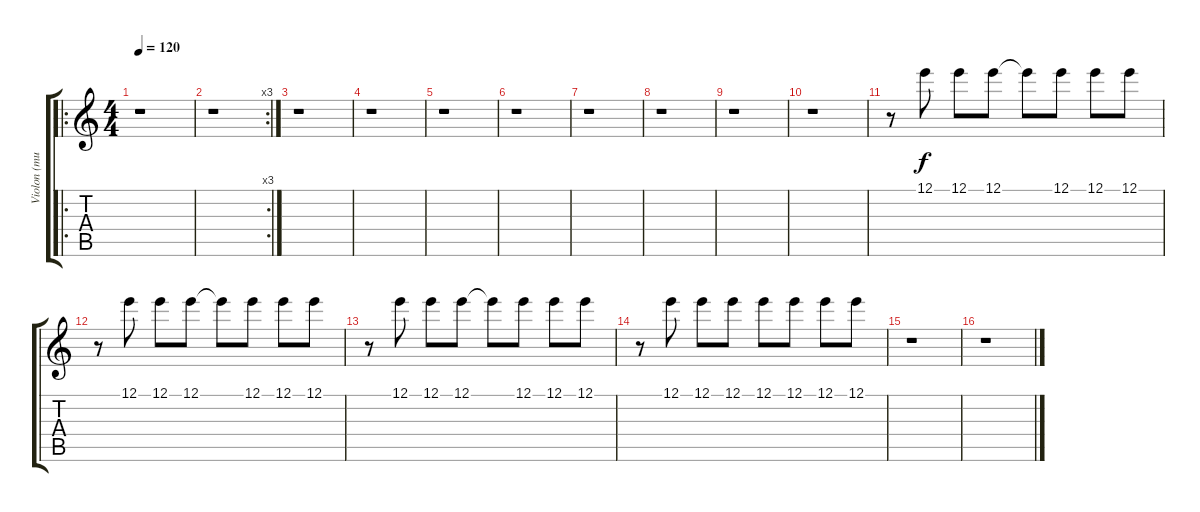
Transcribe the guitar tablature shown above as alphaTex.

\track ("Violon (muted)" "Violon (mu") {instrument electricguitarmuted}
\staff {score tabs}
\tuning (E4 B3 G3 D3 A2 E2) {hide}
\ro
\ts (4 4)
\tempo 120
\clef g2
\ks c
r.1{dy f} |
\rc 3
r.1 |
r.1 |
r.1 |
r.1 |
r.1 |
r.1 |
r.1 |
r.1 |
r.1 |
r.8 12.1.8 12.1.8 12.1.8 12.1{t}.8 12.1.8 12.1.8 12.1.8 |
r.8 12.1.8 12.1.8 12.1.8 12.1{t}.8 12.1.8 12.1.8 12.1.8 |
r.8 12.1.8 12.1.8 12.1.8 12.1{t}.8 12.1.8 12.1.8 12.1.8 |
r.8 12.1.8 12.1.8 12.1.8 12.1.8 12.1.8 12.1.8 12.1.8 |
r.1 |
r.1
